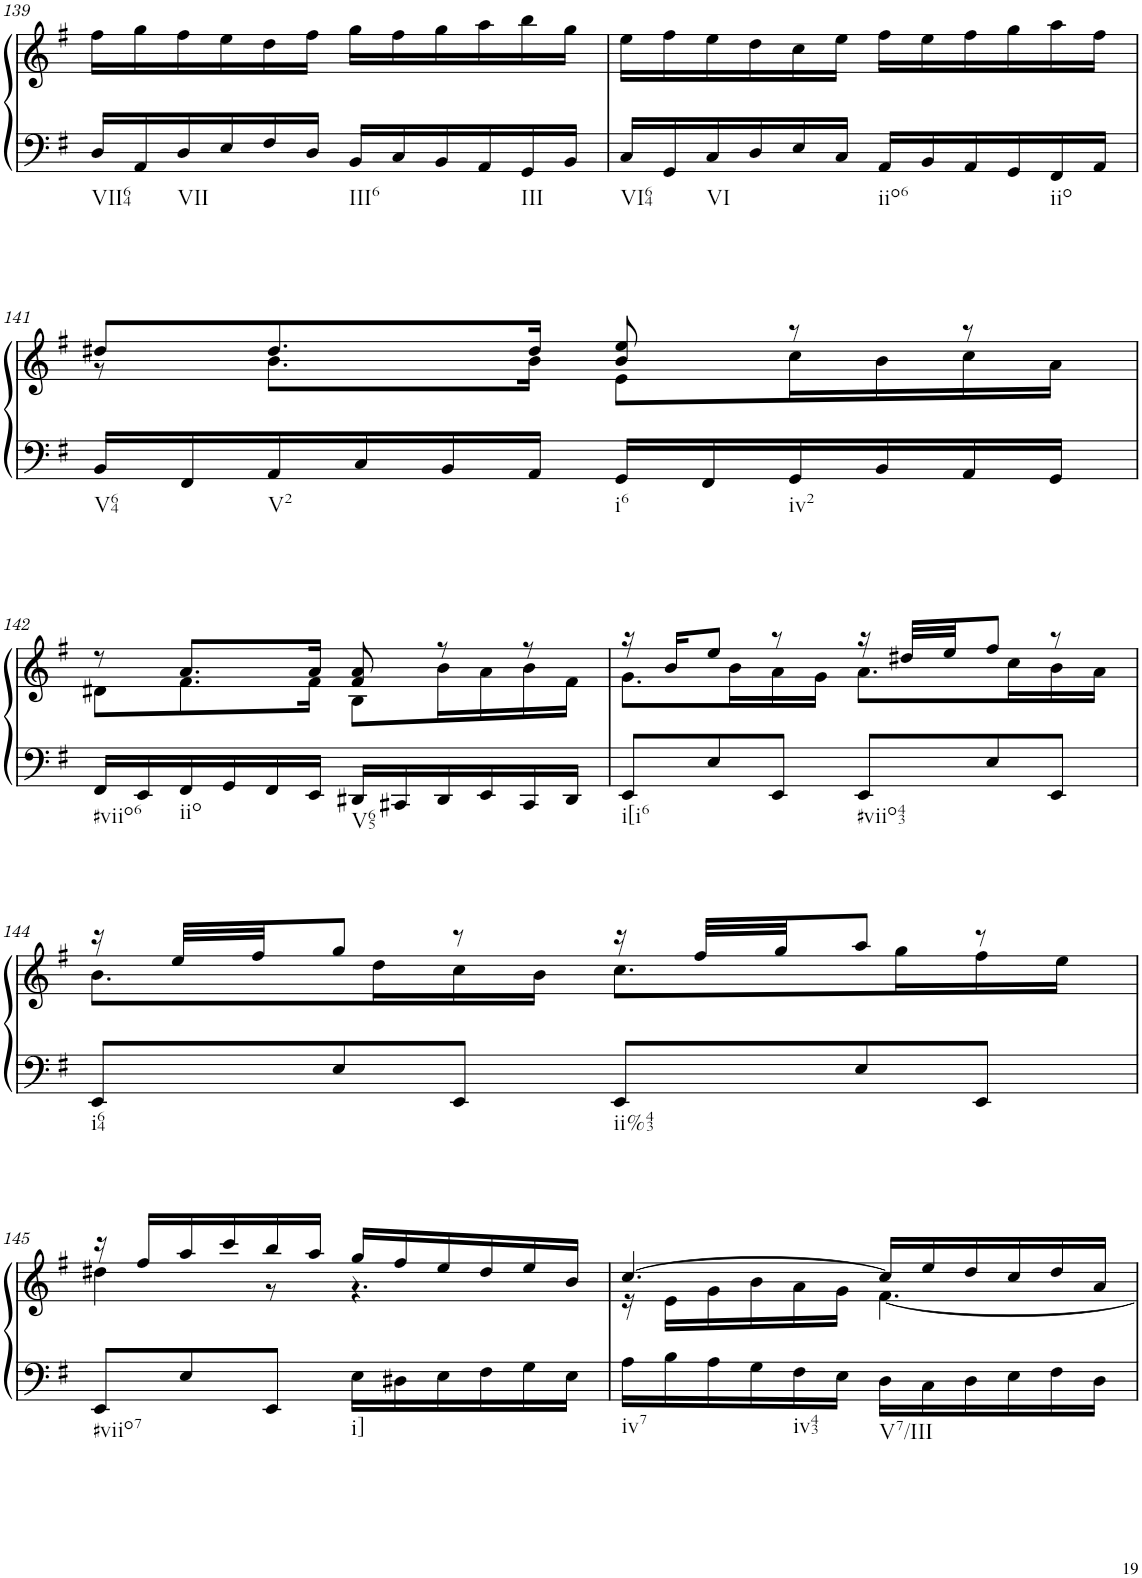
**kern	**kern
*part1	*part1
*staff2	*staff1
*I"unbenannt9	*
!!LO:PB:g=z
*clefF4	*clefG2
*k[f#]	*k[f#]
*M6/8	*M6/8
=139	=139
*	*^
!LO:TX:b:t=VII64	!	!
16D/LL	2.ryy	16ff#\LL
16AA/	.	16gg\
!LO:TX:b:t=VII	!	!
16D/	.	16ff#\
16E/	.	16ee\
16F#/	.	16dd\
16D/JJ	.	16ff#\JJ
!LO:TX:b:t=III6	!	!
16BB/LL	.	16gg\LL
16C/	.	16ff#\
16BB/	.	16gg\
16AA/	.	16aa\
!LO:TX:b:t=III	!	!
16GG/	.	16bb\
16BB/JJ	.	16gg\JJ
=140	=140	=140
!LO:TX:b:t=VI64	!	!
16C/LL	2.ryy	16ee\LL
16GG/	.	16ff#\
!LO:TX:b:t=VI	!	!
16C/	.	16ee\
16D/	.	16dd\
16E/	.	16cc\
16C/JJ	.	16ee\JJ
!LO:TX:b:t=iio6	!	!
16AA/LL	.	16ff#\LL
16BB/	.	16ee\
16AA/	.	16ff#\
16GG/	.	16gg\
!LO:TX:b:t=iio	!	!
16FF#/	.	16aa\
16AA/JJ	.	16ff#\JJ
!!LO:LB:g=z	!!
=141	=141	=141
!LO:TX:b:t=V64	!	!
16BB/LL	8dd#X/L	8r
16FF#/	.	.
!LO:TX:b:t=V2	!	!
16AA/	8.dd#/	8.b\L
16C/	.	.
16BB/	.	.
16AA/JJ	16dd#/Jk	16b\Jk
!LO:TX:b:t=i6	!	!
16GG/LL	8b/ 8ee/	8e\L
16FF#/	.	.
!LO:TX:b:t=iv2	!	!
16GG/	8r	16cc\L
16BB/	.	16b\
16AA/	8r	16cc\
16GG/JJ	.	16a\JJ
!!LO:LB:g=z	!!
=142	=142	=142
!LO:TX:b:t=#viio6	!	!
16FF#/LL	8r	8d#X\L
16EE/	.	.
!LO:TX:b:t=iio	!	!
16FF#/	8.a/L	8.f#\
16GG/	.	.
16FF#/	.	.
16EE/JJ	16a/Jk	16f#\Jk
!LO:TX:b:t=V65	!	!
16DD#X/LL	8f#/ 8a/	8B\L
16CC#X/	.	.
16DD#/	8r	16b\L
16EE/	.	16a\
16CC#/	8r	16b\
16DD#/JJ	.	16f#\JJ
=143	=143	=143
!LO:TX:b:t=i[i6	!	!
8EE/L	16r	8.g\L
.	16b/KL	.
8E/	8ee/J	.
.	.	16b\L
8EE/J	8r	16a\
.	.	16g\JJ
!LO:TX:b:t=#viio43	!	!
8EE/L	16r	8.a\L
.	32dd#X/LLL	.
.	32ee/JJ	.
8E/	8ff#/J	.
.	.	16cc\L
8EE/J	8r	16b\
.	.	16a\JJ
!!LO:LB:g=z	!!
=144	=144	=144
!LO:TX:b:t=i64	!	!
8EE/L	16r	8.b\L
.	32ee/LLL	.
.	32ff#/JJ	.
8E/	8gg/J	.
.	.	16dd\L
8EE/J	8r	16cc\
.	.	16b\JJ
!LO:TX:b:t=ii%43	!	!
8EE/L	16r	8.cc\L
.	32ff#/LLL	.
.	32gg/JJ	.
8E/	8aa/J	.
.	.	16gg\L
8EE/J	8r	16ff#\
.	.	16ee\JJ
!!LO:LB:g=z	!!
=145	=145	=145
!LO:TX:b:t=#viio7	!	!
8EE/L	16r	4dd#X\
.	16ff#/LL	.
8E/	16aa/	.
.	16ccc/	.
8EE/J	16bb/	8r
.	16aa/JJ	.
!LO:TX:b:t=i]	!	!
16E\LL	16gg/LL	4.r
16D#X\	16ff#/	.
16E\	16ee/	.
16F#\	16dd#/	.
16G\	16ee/	.
16E\JJ	16b/JJ	.
=146	=146	=146
!LO:TX:b:t=iv7	!	!
16A\LL	[4.cc/	16r
16B\	.	16e\LL
16A\	.	16g\
16G\	.	16b\
!LO:TX:b:t=iv43	!	!
16F#\	.	16a\
16E\JJ	.	16g\JJ
!LO:TX:b:t=V7/III	!	!
16D\LL	16cc/LL]	[4.f#\
16C\	16ee/	.
16D\	16dd/	.
16E\	16cc/	.
16F#\	16dd/	.
16D\JJ	16a/JJ	.
*	*v	*v
=	=
*-	*-
